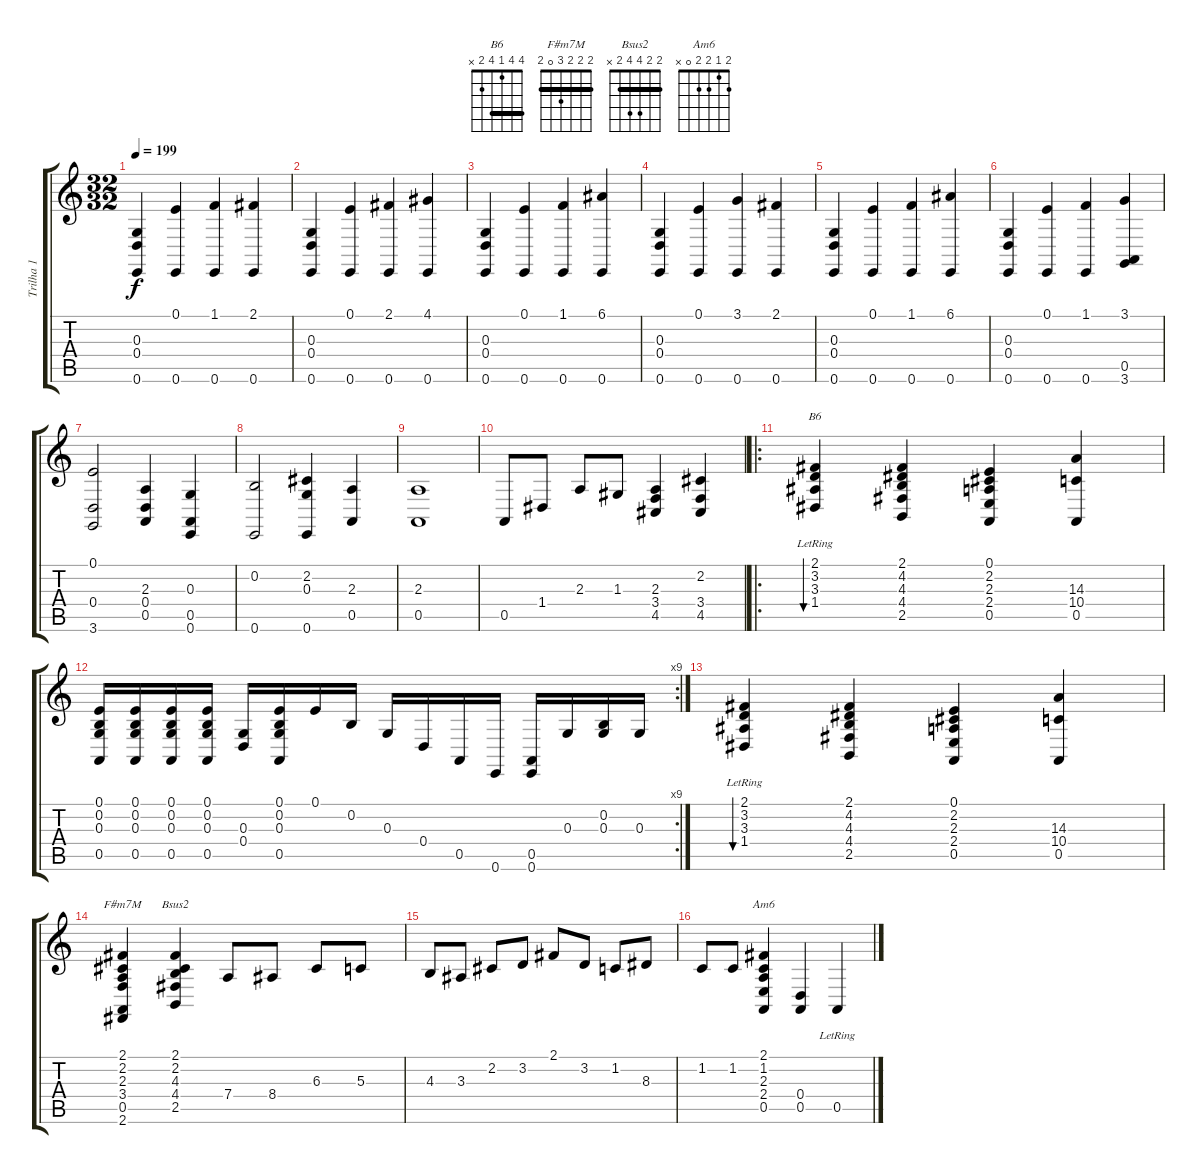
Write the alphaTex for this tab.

\track ("Trilha 1" "Trilha 1") {instrument viola}
\staff {score tabs}
\tuning (E4 B3 G3 D3 A2 E2) {hide}
\chord ("B6" 4 4 1 4 2 x) {barre 4}
\chord ("F#m7M" 2 2 2 3 0 2) {barre 2}
\chord ("Bsus2" 2 2 4 4 2 x) {barre 2}
\chord ("Am6" 2 1 2 2 0 x)
\ts (32 32)
\tempo 199
\clef g2
\ks c
(0.3 0.4 0.6).4{dy f} (0.1 0.6).4 (1.1 0.6).4 (2.1 0.6).4 |
(0.3 0.4 0.6).4 (0.1 0.6).4 (2.1 0.6).4 (4.1 0.6).4 |
(0.3 0.4 0.6).4 (0.1 0.6).4 (1.1 0.6).4 (6.1 0.6).4 |
(0.3 0.4 0.6).4 (0.1 0.6).4 (3.1 0.6).4 (2.1 0.6).4 |
(0.3 0.4 0.6).4 (0.1 0.6).4 (1.1 0.6).4 (6.1 0.6).4 |
(0.3 0.4 0.6).4 (0.1 0.6).4 (1.1 0.6).4 (3.1 0.5 3.6).4 |
(0.1 0.4 3.6).2 (2.3 0.4 0.5).4 (0.3 0.5 0.6).4 |
(0.2 0.6).2 (2.2 0.3 0.6).4 (2.3 0.5).4 |
(2.3 0.5).1 |
0.5.8 1.4.8 2.3.8 1.3.8 (2.3 3.4 4.5).4 (2.2 3.4 4.5).4 |
\ro
(2.1 3.2{lr} 3.3 1.4).4{bu 60 ch "B6"} (2.1 4.2 4.3 4.4 2.5).4 (0.1 2.2 2.3 2.4 0.5).4 (14.3 10.4 0.5).4 |
\rc 9
(0.1 0.2 0.3 0.5).16 (0.1 0.2 0.3 0.5).16 (0.1 0.2 0.3 0.5).16 (0.1 0.2 0.3 0.5).16 (0.3 0.4).16 (0.1 0.2 0.3 0.5).16 0.1.16 0.2.16 0.3.16 0.4.16 0.5.16 0.6.16 (0.5 0.6).16 0.3.16 (0.2 0.3).16 0.3.16 |
(2.1 3.2{lr} 3.3 1.4).4{bu 60} (2.1 4.2 4.3 4.4 2.5).4 (0.1 2.2 2.3 2.4 0.5).4 (14.3 10.4 0.5).4 |
(2.1 2.2 2.3 3.4 0.5 2.6).4{ch "F#m7M"} (2.1 2.2 4.3 4.4 2.5).4{ch "Bsus2"} 7.4.8 8.4.8 6.3.8 5.3.8 |
4.3.8 3.3.8 2.2.8 3.2.8 2.1.8 3.2.8 1.2.8 8.3.8 |
1.2.8 1.2.8 (2.1 1.2 2.3 2.4 0.5).4{ch "Am6"} (0.4 0.5).4 0.5{lr}.4
